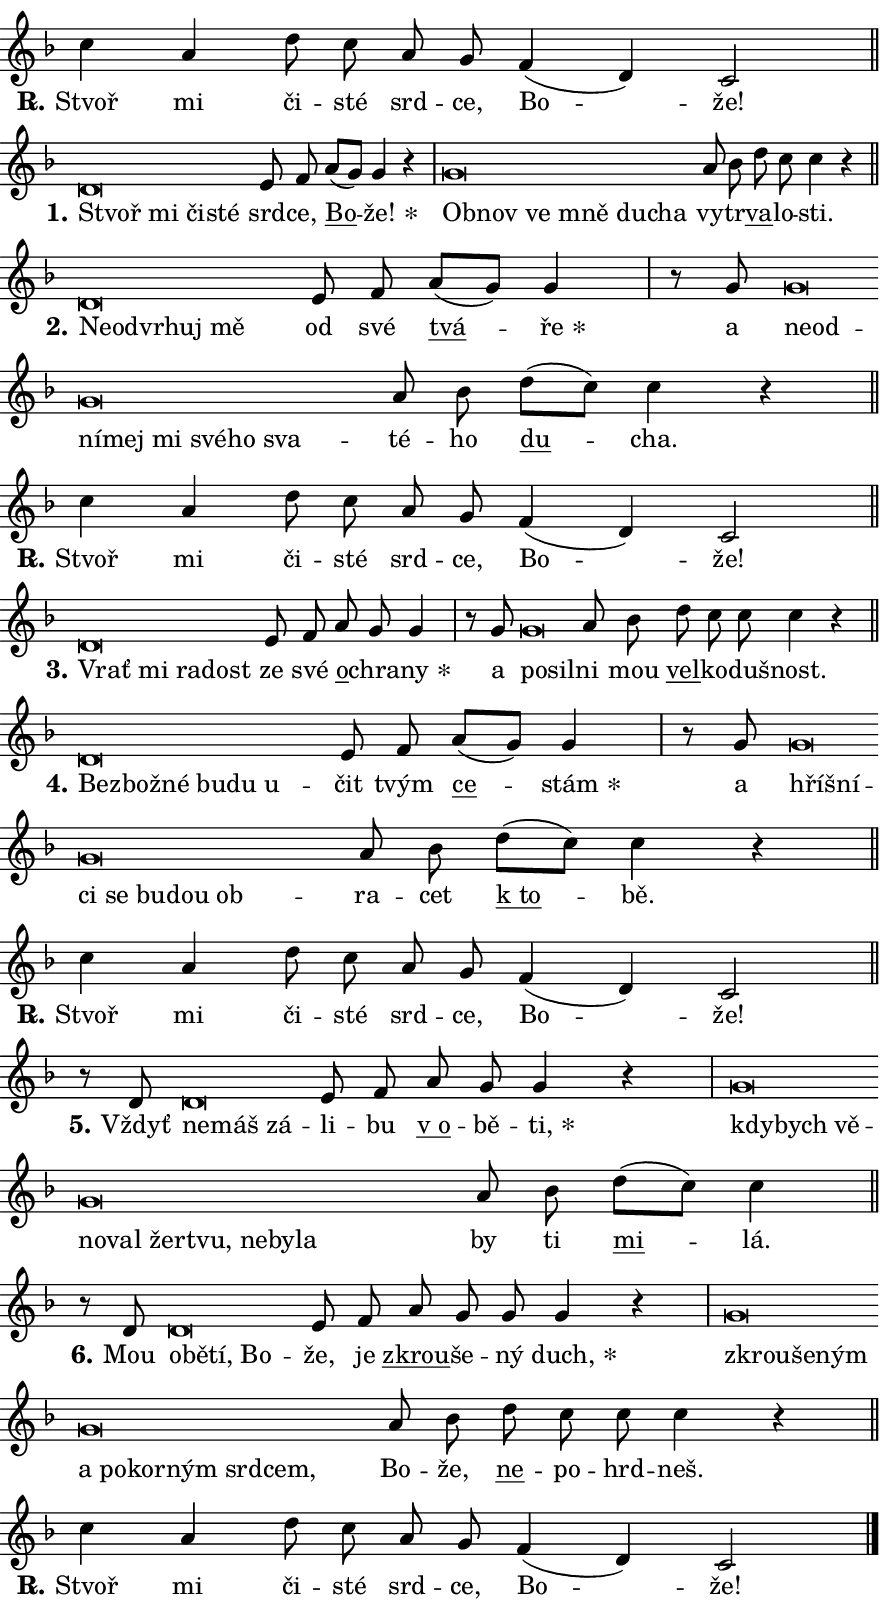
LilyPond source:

\version "2.24.0"
\header { tagline = "" }
\paper {
  indent = 0\cm
  top-margin = 0\cm
  right-margin = 0.13\cm % to fit lyric hyphens
  bottom-margin = 0\cm
  left-margin = 0\cm
  paper-width = 15\cm
  page-breaking = #ly:one-page-breaking
  system-system-spacing.basic-distance = #11
  score-system-spacing.basic-distance = #11
  ragged-last = ##f
}


%% Author: Thomas Morley
%% https://lists.gnu.org/archive/html/lilypond-user/2020-05/msg00002.html
#(define (line-position grob)
"Returns position of @var[grob} in current system:
   @code{'start}, if at first time-step
   @code{'end}, if at last time-step
   @code{'middle} otherwise
"
  (let* ((col (ly:item-get-column grob))
         (ln (ly:grob-object col 'left-neighbor))
         (rn (ly:grob-object col 'right-neighbor))
         (col-to-check-left (if (ly:grob? ln) ln col))
         (col-to-check-right (if (ly:grob? rn) rn col))
         (break-dir-left
           (and
             (ly:grob-property col-to-check-left 'non-musical #f)
             (ly:item-break-dir col-to-check-left)))
         (break-dir-right
           (and
             (ly:grob-property col-to-check-right 'non-musical #f)
             (ly:item-break-dir col-to-check-right))))
        (cond ((eqv? 1 break-dir-left) 'start)
              ((eqv? -1 break-dir-right) 'end)
              (else 'middle))))

#(define (tranparent-at-line-position vctor)
  (lambda (grob)
  "Relying on @code{line-position} select the relevant enry from @var{vctor}.
Used to determine transparency,"
    (case (line-position grob)
      ((end) (not (vector-ref vctor 0)))
      ((middle) (not (vector-ref vctor 1)))
      ((start) (not (vector-ref vctor 2))))))

noteHeadBreakVisibility =
#(define-music-function (break-visibility)(vector?)
"Makes @code{NoteHead}s transparent relying on @var{break-visibility}"
#{
  \override NoteHead.transparent =
    #(tranparent-at-line-position break-visibility)
#})

#(define delete-ledgers-for-transparent-note-heads
  (lambda (grob)
    "Reads whether a @code{NoteHead} is transparent.
If so this @code{NoteHead} is removed from @code{'note-heads} from
@var{grob}, which is supposed to be @code{LedgerLineSpanner}.
As a result ledgers are not printed for this @code{NoteHead}"
    (let* ((nhds-array (ly:grob-object grob 'note-heads))
           (nhds-list
             (if (ly:grob-array? nhds-array)
                 (ly:grob-array->list nhds-array)
                 '()))
           ;; Relies on the transparent-property being done before
           ;; Staff.LedgerLineSpanner.after-line-breaking is executed.
           ;; This is fragile ...
           (to-keep
             (remove
               (lambda (nhd)
                 (ly:grob-property nhd 'transparent #f))
               nhds-list)))
      ;; TODO find a better method to iterate over grob-arrays, similiar
      ;; to filter/remove etc for lists
      ;; For now rebuilt from scratch
      (set! (ly:grob-object grob 'note-heads)  '())
      (for-each
        (lambda (nhd)
          (ly:pointer-group-interface::add-grob grob 'note-heads nhd))
        to-keep))))

squashNotes = {
  \override NoteHead.X-extent = #'(-0.2 . 0.2)
  \override NoteHead.Y-extent = #'(-0.75 . 0)
  \override NoteHead.stencil =
    #(lambda (grob)
       (let ((pos (ly:grob-property grob 'staff-position)))
         (begin
           (if (< pos -7) (display "ERROR: Lower brevis then expected\n") (display ""))
           (if (<= pos -6) ly:text-interface::print ly:note-head::print))))
}
unSquashNotes = {
  \revert NoteHead.X-extent
  \revert NoteHead.Y-extent
  \revert NoteHead.stencil
}

hideNotes = \noteHeadBreakVisibility #begin-of-line-visible
unHideNotes = \noteHeadBreakVisibility #all-visible

% work-around for resetting accidentals
% https://lilypond.org/doc/v2.23/Documentation/notation/displaying-rhythms#unmetered-music
cadenzaMeasure = {
  \cadenzaOff
  \partial 1024 s1024
  \cadenzaOn
}

#(define-markup-command (accent layout props text) (markup?)
  "Underline accented syllable"
  (interpret-markup layout props
    #{\markup \override #'(offset . 4.3) \underline { #text }#}))

responsum = \markup \concat {
  "R" \hspace #-1.05 \path #0.1 #'((moveto 0 0.07) (lineto 0.9 0.8)) \hspace #0.05 "."
}

spaceSize = #0.6828661417322834 % exact space size for TeX Gyre Schola

\layout {
  \context {
    \Staff
    \remove "Time_signature_engraver"
    \override LedgerLineSpanner.after-line-breaking = #delete-ledgers-for-transparent-note-heads
  }
  \context {
    \Lyrics {
      \override LyricSpace.minimum-distance = \spaceSize
      \override LyricText.font-name = #"TeX Gyre Schola"
      \override LyricText.font-size = 1
      \override StanzaNumber.font-name = #"TeX Gyre Schola Bold"
      \override StanzaNumber.font-size = 1
    }
  }
  \context {
    \Score 
    \override NoteHead.text =
      #(lambda (grob) 
        (let ((pos (ly:grob-property grob 'staff-position)))
          #{\markup {
            \combine
              \halign #-0.55 \raise #(if (= pos -6) 0 0.5) \override #'(thickness . 2) \draw-line #'(3.2 . 0)
              \musicglyph "noteheads.sM1"
          }#}))
  }
}

% magnetic-lyrics.ily
%
%   written by
%     Jean Abou Samra <jean@abou-samra.fr>
%     Werner Lemberg <wl@gnu.org>
%
%   adapted by
%     Jiri Hon <jiri.hon@gmail.com>
%
% Version 2022-Apr-15

% https://www.mail-archive.com/lilypond-user@gnu.org/msg149350.html

#(define (Left_hyphen_pointer_engraver context)
   "Collect syllable-hyphen-syllable occurrences in lyrics and store
them in properties.  This engraver only looks to the left.  For
example, if the lyrics input is @code{foo -- bar}, it does the
following.

@itemize @bullet
@item
Set the @code{text} property of the @code{LyricHyphen} grob between
@q{foo} and @q{bar} to @code{foo}.

@item
Set the @code{left-hyphen} property of the @code{LyricText} grob with
text @q{foo} to the @code{LyricHyphen} grob between @q{foo} and
@q{bar}.
@end itemize

Use this auxiliary engraver in combination with the
@code{lyric-@/text::@/apply-@/magnetic-@/offset!} hook."
   (let ((hyphen #f)
         (text #f))
     (make-engraver
      (acknowledgers
       ((lyric-syllable-interface engraver grob source-engraver)
        (set! text grob)))
      (end-acknowledgers
       ((lyric-hyphen-interface engraver grob source-engraver)
        ;(when (not (grob::has-interface grob 'lyric-space-interface))
          (set! hyphen grob)));)
      ((stop-translation-timestep engraver)
       (when (and text hyphen)
         (ly:grob-set-object! text 'left-hyphen hyphen))
       (set! text #f)
       (set! hyphen #f)))))

#(define (lyric-text::apply-magnetic-offset! grob)
   "If the space between two syllables is less than the value in
property @code{LyricText@/.details@/.squash-threshold}, move the right
syllable to the left so that it gets concatenated with the left
syllable.

Use this function as a hook for
@code{LyricText@/.after-@/line-@/breaking} if the
@code{Left_@/hyphen_@/pointer_@/engraver} is active."
   (let ((hyphen (ly:grob-object grob 'left-hyphen #f)))
     (when hyphen
       (let ((left-text (ly:spanner-bound hyphen LEFT)))
         (when (grob::has-interface left-text 'lyric-syllable-interface)
           (let* ((common (ly:grob-common-refpoint grob left-text X))
                  (this-x-ext (ly:grob-extent grob common X))
                  (left-x-ext
                   (begin
                     ;; Trigger magnetism for left-text.
                     (ly:grob-property left-text 'after-line-breaking)
                     (ly:grob-extent left-text common X)))
                  ;; `delta` is the gap width between two syllables.
                  (delta (- (interval-start this-x-ext)
                            (interval-end left-x-ext)))
                  (details (ly:grob-property grob 'details))
                  (threshold (assoc-get 'squash-threshold details 0.2)))
             (when (< delta threshold)
               (let* (;; We have to manipulate the input text so that
                      ;; ligatures crossing syllable boundaries are not
                      ;; disabled.  For languages based on the Latin
                      ;; script this is essentially a beautification.
                      ;; However, for non-Western scripts it can be a
                      ;; necessity.
                      (lt (ly:grob-property left-text 'text))
                      (rt (ly:grob-property grob 'text))
                      (is-space (grob::has-interface hyphen 'lyric-space-interface))
                      (space (if is-space " " ""))
                      (extra-delta (if is-space spaceSize 0))
                      ;; Append new syllable.
                      (ltrt-space (if (and (string? lt) (string? rt))
                                (string-append lt space rt)
                                (make-concat-markup (list lt space rt))))
                      ;; Right-align `ltrt` to the right side.
                      (ltrt-space-markup (grob-interpret-markup
                               grob
                               (make-translate-markup
                                (cons (interval-length this-x-ext) 0)
                                (make-right-align-markup ltrt-space)))))
                 (begin
                   ;; Don't print `left-text`.
                   (ly:grob-set-property! left-text 'stencil #f)
                   ;; Set text and stencil (which holds all collected
                   ;; syllables so far) and shift it to the left.
                   (ly:grob-set-property! grob 'text ltrt-space)
                   (ly:grob-set-property! grob 'stencil ltrt-space-markup)
                   (ly:grob-translate-axis! grob (- (- delta extra-delta)) X))))))))))


#(define (lyric-hyphen::displace-bounds-first grob)
   ;; Make very sure this callback isn't triggered too early.
   (let ((left (ly:spanner-bound grob LEFT))
         (right (ly:spanner-bound grob RIGHT)))
     (ly:grob-property left 'after-line-breaking)
     (ly:grob-property right 'after-line-breaking)
     (ly:lyric-hyphen::print grob)))

squashThreshold = #0.4

\layout {
  \context {
    \Lyrics
    \consists #Left_hyphen_pointer_engraver
    \override LyricText.after-line-breaking =
      #lyric-text::apply-magnetic-offset!
    \override LyricHyphen.stencil = #lyric-hyphen::displace-bounds-first
    \override LyricText.details.squash-threshold = \squashThreshold
    \override LyricHyphen.minimum-distance = 0
    \override LyricHyphen.minimum-length = \squashThreshold
  }
}

squashText = \override LyricText.details.squash-threshold = 9999
unSquashText = \override LyricText.details.squash-threshold = \squashThreshold

leftText = \override LyricText.self-alignment-X = #LEFT
unLeftText = \revert LyricText.self-alignment-X

starOffset = #(lambda (grob) 
                (let ((x_offset (ly:self-alignment-interface::aligned-on-x-parent grob)))
                  (if (= x_offset 0) 0 (+ x_offset 1.2))))

star = #(define-music-function (syllable)(string?)
"Append star separator at the end of a syllable"
#{
  \once \override LyricText.X-offset = #starOffset
  \lyricmode { \markup {
    #syllable
    \override #'((font-name . "TeX Gyre Schola Bold")) \hspace #0.2 \lower #0.65 \larger "*"
  } }
#})

starAccent = #(define-music-function (syllable)(string?)
"Append star separator at the end of a syllable and make accent"
#{
  \once \override LyricText.X-offset = #starOffset
  \lyricmode { \markup {
    \accent #syllable
    \override #'((font-name . "TeX Gyre Schola Bold")) \hspace #0.2 \lower #0.65 \larger "*"
  } }
#})

breath = #(define-music-function (syllable)(string?)
"Append breathing indicator at the end of a syllable"
#{
  \lyricmode { \markup { #syllable "+" } }
#})

optionalBreath = #(define-music-function (syllable)(string?)
"Append optional breathing indicator at the end of a syllable"
#{
  \lyricmode { \markup { #syllable "(+)" } }
#})


\score {
    <<
        \new Voice = "melody" { \cadenzaOn \key f \major \relative { c''4 a d8 c a g \bar "" f4( d) c2 \cadenzaMeasure \bar "||" \break } }
        \new Lyrics \lyricsto "melody" { \lyricmode { \set stanza = \responsum
Stvoř mi či -- sté srd -- ce, Bo -- že! } }
    >>
    \layout {}
}

\score {
    <<
        \new Voice = "melody" { \cadenzaOn \key f \major \relative { \squashNotes d'\breve*1/16 \hideNotes \breve*1/16 \bar "" \breve*1/16 \breve*1/16 \bar "" \unHideNotes \unSquashNotes e8 f \bar "" a[( g)] g4 r \cadenzaMeasure \bar "|" \squashNotes g\breve*1/16 \hideNotes \breve*1/16 \bar "" \breve*1/16 \bar "" \breve*1/16 \bar "" \breve*1/16 \breve*1/16 \bar "" \unHideNotes \unSquashNotes a8 bes \bar "" d c c4 r \cadenzaMeasure \bar "||" \break } }
        \new Lyrics \lyricsto "melody" { \lyricmode { \set stanza = "1."
\leftText Stvoř \squashText mi či -- sté \unLeftText \unSquashText srd -- ce, \markup \accent Bo -- \star že! \leftText Ob -- \squashText nov ve mně du -- cha \unLeftText \unSquashText vy -- tr -- \markup \accent va -- lo -- sti. } }
    >>
    \layout {}
}

\score {
    <<
        \new Voice = "melody" { \cadenzaOn \key f \major \relative { \squashNotes d'\breve*1/16 \hideNotes \breve*1/16 \bar "" \breve*1/16 \bar "" \breve*1/16 \breve*1/16 \bar "" \unHideNotes \unSquashNotes e8 f \bar "" a[( g)] g4 \cadenzaMeasure \bar "|" r8 g \squashNotes g\breve*1/16 \hideNotes \breve*1/16 \bar "" \breve*1/16 \bar "" \breve*1/16 \bar "" \breve*1/16 \bar "" \breve*1/16 \bar "" \breve*1/16 \breve*1/16 \bar "" \unHideNotes \unSquashNotes a8 bes \bar "" d[( c)] c4 r \cadenzaMeasure \bar "||" \break } }
        \new Lyrics \lyricsto "melody" { \lyricmode { \set stanza = "2."
\leftText Ne -- \squashText od -- vr -- huj mě \unLeftText \unSquashText od své \markup \accent tvá -- \star ře a \leftText ne -- \squashText od -- ní -- mej mi své -- ho sva -- \unLeftText \unSquashText té -- ho \markup \accent du -- cha. } }
    >>
    \layout {}
}

\score {
    <<
        \new Voice = "melody" { \cadenzaOn \key f \major \relative { c''4 a d8 c a g \bar "" f4( d) c2 \cadenzaMeasure \bar "||" \break } }
        \new Lyrics \lyricsto "melody" { \lyricmode { \set stanza = \responsum
Stvoř mi či -- sté srd -- ce, Bo -- že! } }
    >>
    \layout {}
}

\score {
    <<
        \new Voice = "melody" { \cadenzaOn \key f \major \relative { \squashNotes d'\breve*1/16 \hideNotes \breve*1/16 \bar "" \breve*1/16 \breve*1/16 \bar "" \unHideNotes \unSquashNotes e8 f \bar "" a g g4 \cadenzaMeasure \bar "|" r8 g \squashNotes g\breve*1/16 \hideNotes \breve*1/16 \bar "" \unHideNotes \unSquashNotes a8 bes \bar "" d c c c4 r \cadenzaMeasure \bar "||" \break } }
        \new Lyrics \lyricsto "melody" { \lyricmode { \set stanza = "3."
\leftText Vrať \squashText mi ra -- dost \unLeftText \unSquashText ze své \markup \accent o -- chra -- \star ny a \leftText po -- \squashText sil -- \unLeftText \unSquashText ni mou \markup \accent vel -- ko -- du -- šnost. } }
    >>
    \layout {}
}

\score {
    <<
        \new Voice = "melody" { \cadenzaOn \key f \major \relative { \squashNotes d'\breve*1/16 \hideNotes \breve*1/16 \bar "" \breve*1/16 \bar "" \breve*1/16 \bar "" \breve*1/16 \breve*1/16 \bar "" \unHideNotes \unSquashNotes e8 f \bar "" a[( g)] g4 \cadenzaMeasure \bar "|" r8 g \squashNotes g\breve*1/16 \hideNotes \breve*1/16 \bar "" \breve*1/16 \bar "" \breve*1/16 \bar "" \breve*1/16 \bar "" \breve*1/16 \breve*1/16 \bar "" \unHideNotes \unSquashNotes a8 bes \bar "" d[( c)] c4 r \cadenzaMeasure \bar "||" \break } }
        \new Lyrics \lyricsto "melody" { \lyricmode { \set stanza = "4."
\leftText Bez -- \squashText bož -- né bu -- du u -- \unLeftText \unSquashText čit tvým \markup \accent ce -- \star stám a \leftText hří -- \squashText šní -- ci se bu -- dou ob -- \unLeftText \unSquashText ra -- cet \markup \accent "k to" -- bě. } }
    >>
    \layout {}
}

\score {
    <<
        \new Voice = "melody" { \cadenzaOn \key f \major \relative { c''4 a d8 c a g \bar "" f4( d) c2 \cadenzaMeasure \bar "||" \break } }
        \new Lyrics \lyricsto "melody" { \lyricmode { \set stanza = \responsum
Stvoř mi či -- sté srd -- ce, Bo -- že! } }
    >>
    \layout {}
}

\score {
    <<
        \new Voice = "melody" { \cadenzaOn \key f \major \relative { r8 d' \squashNotes d\breve*1/16 \hideNotes \breve*1/16 \breve*1/16 \bar "" \unHideNotes \unSquashNotes e8 f \bar "" a g g4 r \cadenzaMeasure \bar "|" \squashNotes g\breve*1/16 \hideNotes \breve*1/16 \bar "" \breve*1/16 \bar "" \breve*1/16 \bar "" \breve*1/16 \bar "" \breve*1/16 \bar "" \breve*1/16 \bar "" \breve*1/16 \bar "" \breve*1/16 \breve*1/16 \bar "" \unHideNotes \unSquashNotes a8 bes \bar "" d[( c)] c4 \cadenzaMeasure \bar "||" \break } }
        \new Lyrics \lyricsto "melody" { \lyricmode { \set stanza = "5."
Vždyť \leftText ne -- \squashText máš zá -- \unLeftText \unSquashText li -- bu \markup \accent "v o" -- bě -- \star ti, \leftText kdy -- \squashText bych vě -- no -- val žer -- tvu, ne -- by -- la \unLeftText \unSquashText by ti \markup \accent mi -- lá. } }
    >>
    \layout {}
}

\score {
    <<
        \new Voice = "melody" { \cadenzaOn \key f \major \relative { r8 d' \squashNotes d\breve*1/16 \hideNotes \breve*1/16 \bar "" \breve*1/16 \breve*1/16 \bar "" \unHideNotes \unSquashNotes e8 f \bar "" a g g g4 r \cadenzaMeasure \bar "|" \squashNotes g\breve*1/16 \hideNotes \breve*1/16 \bar "" \breve*1/16 \bar "" \breve*1/16 \bar "" \breve*1/16 \bar "" \breve*1/16 \bar "" \breve*1/16 \bar "" \breve*1/16 \breve*1/16 \bar "" \unHideNotes \unSquashNotes a8 bes \bar "" d c c c4 r \cadenzaMeasure \bar "||" \break } }
        \new Lyrics \lyricsto "melody" { \lyricmode { \set stanza = "6."
Mou \leftText o -- \squashText bě -- tí, Bo -- \unLeftText \unSquashText že, je \markup \accent zkrou -- še -- ný \star duch, \leftText zkrou -- \squashText še -- ným a po -- kor -- ným srd -- cem, \unLeftText \unSquashText Bo -- že, \markup \accent ne -- po -- hrd -- neš. } }
    >>
    \layout {}
}

\score {
    <<
        \new Voice = "melody" { \cadenzaOn \key f \major \relative { c''4 a d8 c a g \bar "" f4( d) c2 \cadenzaMeasure \bar "||" \break } \bar "|." }
        \new Lyrics \lyricsto "melody" { \lyricmode { \set stanza = \responsum
Stvoř mi či -- sté srd -- ce, Bo -- že! } }
    >>
    \layout {}
}
